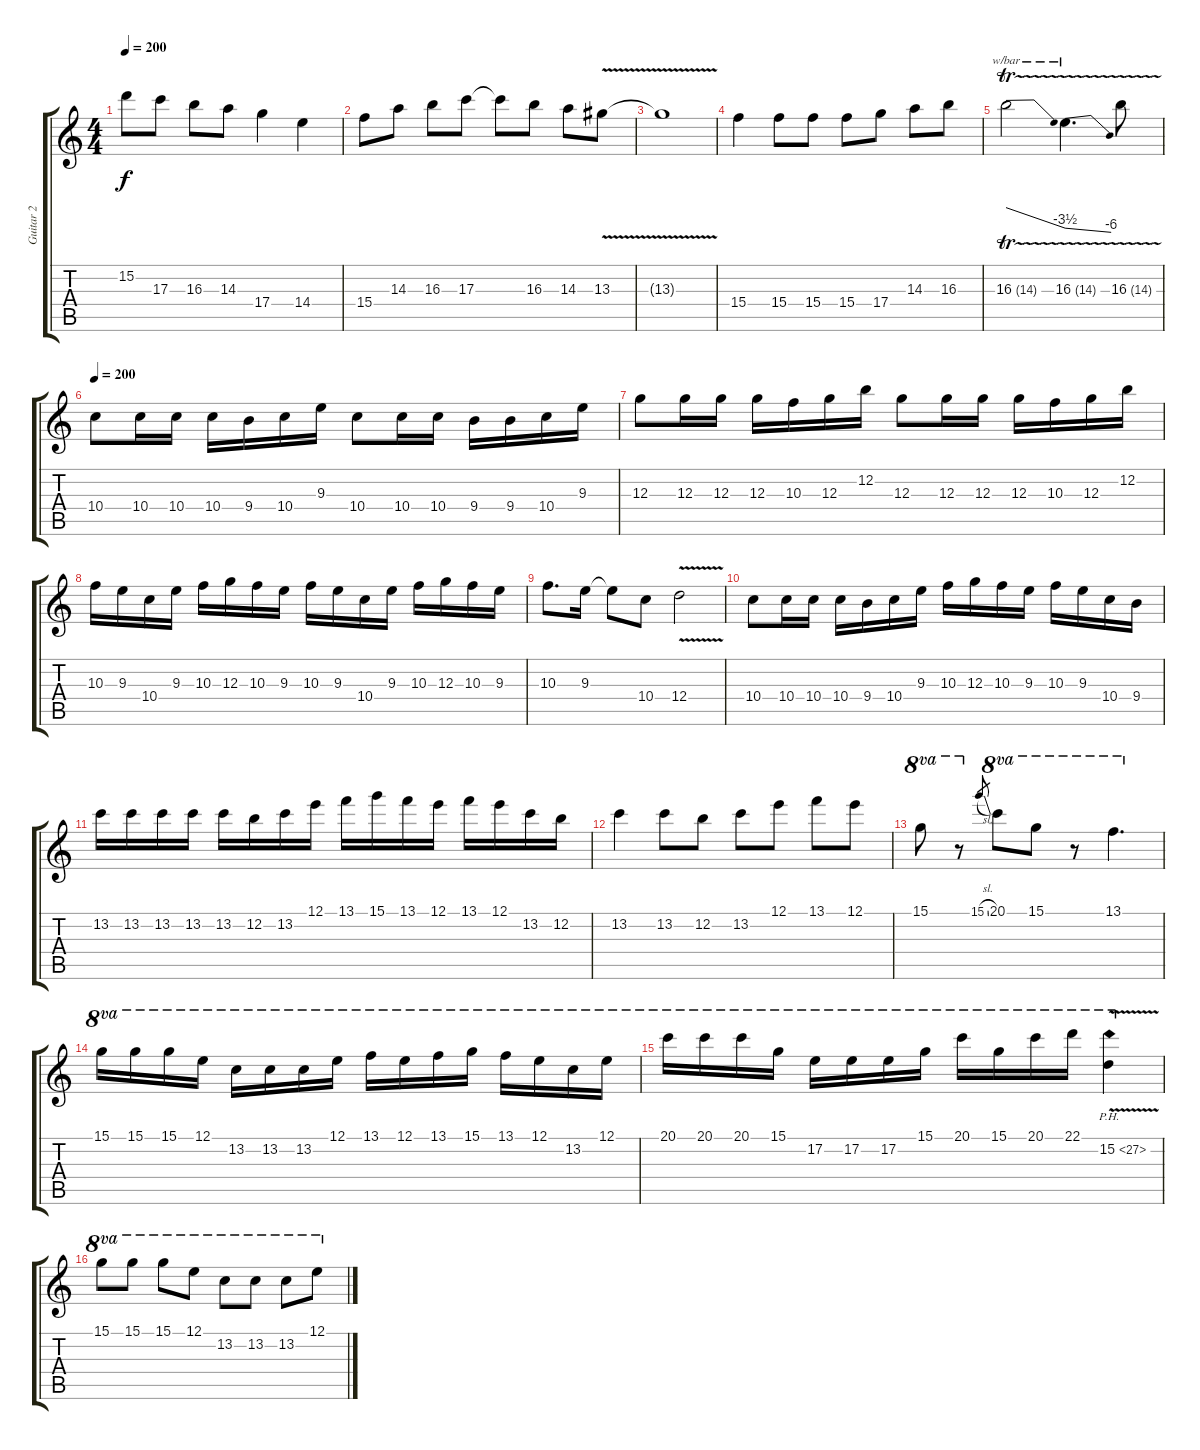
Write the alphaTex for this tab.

\track ("Guitar 2" "Guitar 2") {instrument overdrivenguitar}
\staff {score tabs}
\tuning (E4 B3 G3 D3 A2 E2) {hide}
\ts (4 4)
\tempo 200
\clef g2
\ks c
15.2.8{dy f} 17.3.8 16.3.8 14.3.8 17.4.4 14.4.4 |
15.4.8 14.3.8 16.3.8 17.3.8 17.3{t}.8 16.3.8 14.3.8 13.3{v}.8 |
13.3{t}.1 |
15.4.4 15.4.8 15.4.8 15.4.8 17.4.8 14.3.8 16.3.8 |
16.3{tr (14 64)}.2{tbe (dive default 0 0 60 -14)} 16.3{tr (14 64)}.4{d tbe (dive default 0 -14 60 -24)} 16.3{tr (14 64)}.8 |
\tempo 200
10.4.8 10.4.16 10.4.16 10.4.16 9.4.16 10.4.16 9.3.16 10.4.8 10.4.16 10.4.16 9.4.16 9.4.16 10.4.16 9.3.16 |
12.3.8 12.3.16 12.3.16 12.3.16 10.3.16 12.3.16 12.2.16 12.3.8 12.3.16 12.3.16 12.3.16 10.3.16 12.3.16 12.2.16 |
10.3.16 9.3.16 10.4.16 9.3.16 10.3.16 12.3.16 10.3.16 9.3.16 10.3.16 9.3.16 10.4.16 9.3.16 10.3.16 12.3.16 10.3.16 9.3.16 |
10.3.8{d} 9.3.16 9.3{t}.8 10.4.8 12.4{v}.2 |
10.4.8 10.4.16 10.4.16 10.4.16 9.4.16 10.4.16 9.3.16 10.3.16 12.3.16 10.3.16 9.3.16 10.3.16 9.3.16 10.4.16 9.4.16 |
13.2.16 13.2.16 13.2.16 13.2.16 13.2.16 12.2.16 13.2.16 12.1.16 13.1.16 15.1.16 13.1.16 12.1.16 13.1.16 12.1.16 13.2.16 12.2.16 |
13.2.4 13.2.8 12.2.8 13.2.8 12.1.8 13.1.8 12.1.8 |
15.1.8{ot 8va} r.8{ot 8va} 15.1{sl}.8{gr} 20.1.8{ot 8va} 15.1.8{ot 8va} r.8{ot 8va} 13.1.4{d ot 8va} |
15.1.16{ot 8va} 15.1.16{ot 8va} 15.1.16{ot 8va} 12.1.16{ot 8va} 13.2.16{ot 8va} 13.2.16{ot 8va} 13.2.16{ot 8va} 12.1.16{ot 8va} 13.1.16{ot 8va} 12.1.16{ot 8va} 13.1.16{ot 8va} 15.1.16{ot 8va} 13.1.16{ot 8va} 12.1.16{ot 8va} 13.2.16{ot 8va} 12.1.16{ot 8va} |
20.1.16{ot 8va} 20.1.16{ot 8va} 20.1.16{ot 8va} 15.1.16{ot 8va} 17.2.16{ot 8va} 17.2.16{ot 8va} 17.2.16{ot 8va} 15.1.16{ot 8va} 20.1.16{ot 8va} 15.1.16{ot 8va} 20.1.16{ot 8va} 22.1.16{ot 8va} 15.2{ph 12 v}.4{ot 8va} |
15.1.8{ot 8va} 15.1.8{ot 8va} 15.1.8{ot 8va} 12.1.8{ot 8va} 13.2.8{ot 8va} 13.2.8{ot 8va} 13.2.8{ot 8va} 12.1.8{ot 8va}
